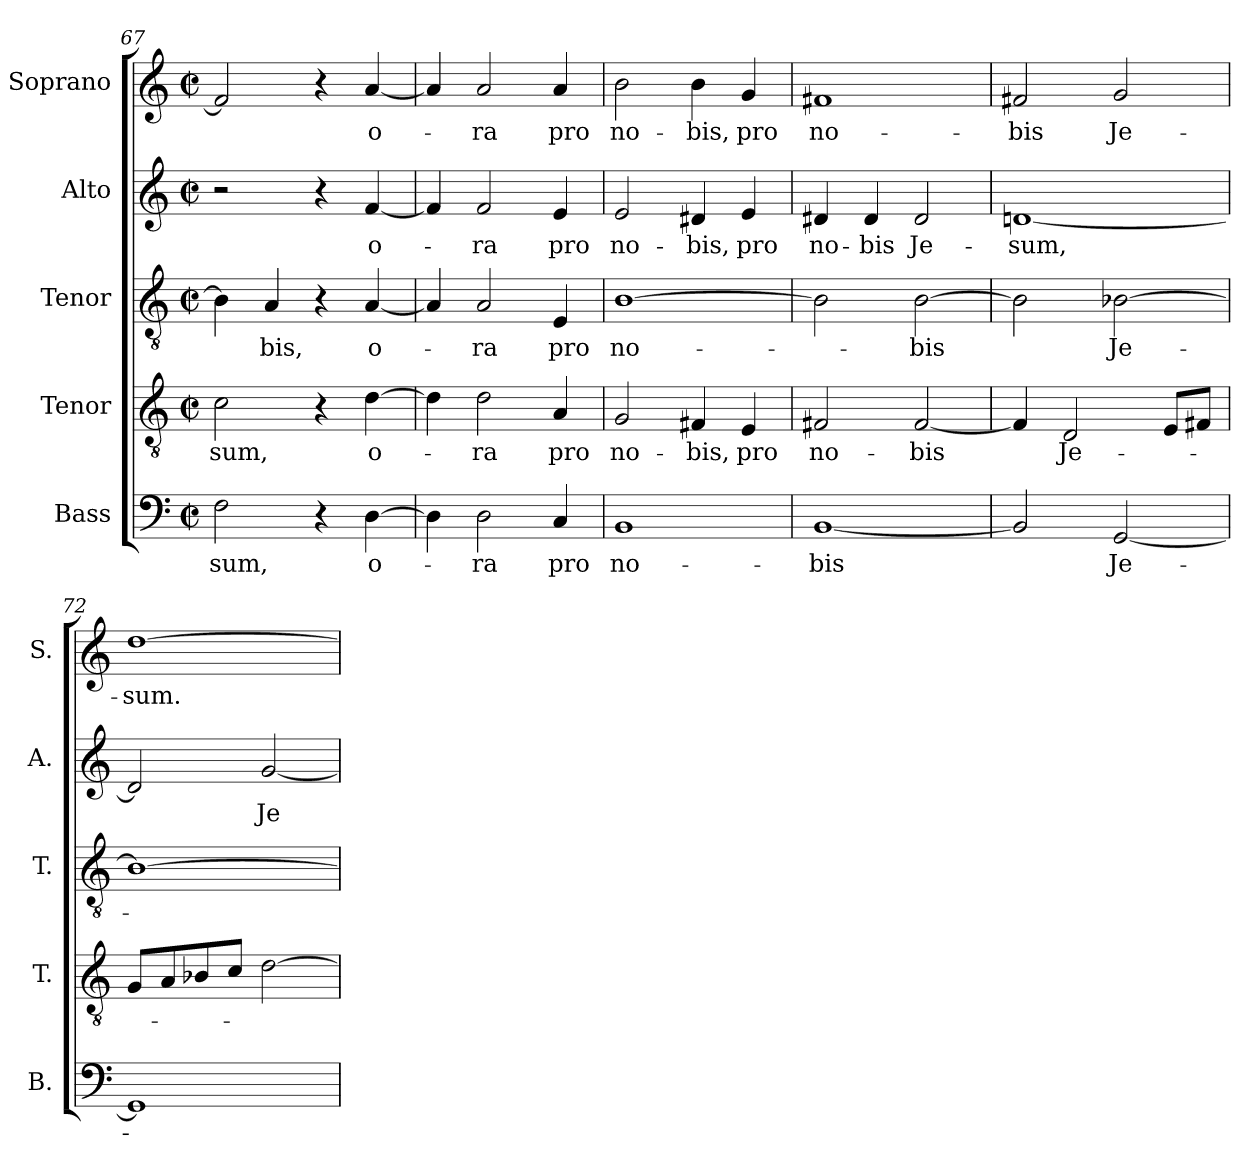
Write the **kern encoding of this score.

**kern	**text	**kern	**text	**kern	**text	**kern	**text	**kern	**text
*part5	*part5	*part4	*part4	*part3	*part3	*part2	*part2	*part1	*part1
*staff5	*staff5	*staff4	*staff4	*staff3	*staff3	*staff2	*staff2	*staff1	*staff1
*I"Bass	*	*I"Tenor	*	*I"Tenor	*	*I"Alto	*	*I"Soprano	*
*I'B.	*	*I'T.	*	*I'T.	*	*I'A.	*	*I'S.	*
*clefF4	*	*clefGv2	*	*clefGv2	*	*clefG2	*	*clefG2	*
*	*	*ITrd7c12	*	*ITrd7c12	*	*	*	*	*
*k[]	*	*k[]	*	*k[]	*	*k[]	*	*k[]	*
*C:	*	*C:	*	*C:	*	*C:	*	*C:	*
*M2/2	*	*M2/2	*	*M2/2	*	*M2/2	*	*M2/2	*
*met(c|)	*	*met(c|)	*	*met(c|)	*	*met(c|)	*	*met(c|)	*
=67	=67	=67	=67	=67	=67	=67	=67	=67	=67
!	!LO:LY:b:color=#000000	!	!	!	!	!	!	!	!
!	!	!	!LO:LY:b:color=#000000	!	!	!	!	!	!
2Fi\	-sum,	2Ci\	-sum,	4BB-i\]	.	2r	.	2fi/]	.
!	!	!	!	!	!LO:LY:b:color=#000000	!	!	!	!
.	.	.	.	4AAi/	-bis,	.	.	.	.
4r	.	4r	.	4r	.	4r	.	4r	.
!	!LO:LY:b:color=#000000	!	!	!	!	!	!	!	!
!	!	!	!LO:LY:b:color=#000000	!	!	!	!	!	!
!	!	!	!	!	!LO:LY:b:color=#000000	!	!	!	!
!	!	!	!	!	!	!	!LO:LY:b:color=#000000	!	!
!	!	!	!	!	!	!	!	!	!LO:LY:b:color=#000000
[4Di\	o-	[4Di\	o-	[4AAi/	o-	[4fi/	o-	[4ai/	o-
!!LO:PB:g=z
=68	=68	=68	=68	=68	=68	=68	=68	=68	=68
4Di\]	.	4Di\]	.	4AAi/]	.	4fi/]	.	4ai/]	.
!	!LO:LY:b:color=#000000	!	!	!	!	!	!	!	!
!	!	!	!LO:LY:b:color=#000000	!	!	!	!	!	!
!	!	!	!	!	!LO:LY:b:color=#000000	!	!	!	!
!	!	!	!	!	!	!	!LO:LY:b:color=#000000	!	!
!	!	!	!	!	!	!	!	!	!LO:LY:b:color=#000000
2Di\	-ra	2Di\	-ra	2AAi/	-ra	2fi/	-ra	2ai/	-ra
!	!LO:LY:b:color=#000000	!	!	!	!	!	!	!	!
!	!	!	!LO:LY:b:color=#000000	!	!	!	!	!	!
!	!	!	!	!	!LO:LY:b:color=#000000	!	!	!	!
!	!	!	!	!	!	!	!LO:LY:b:color=#000000	!	!
!	!	!	!	!	!	!	!	!	!LO:LY:b:color=#000000
4Ci/	pro	4AAi/	pro	4EEi/	pro	4ei/	pro	4ai/	pro
=69	=69	=69	=69	=69	=69	=69	=69	=69	=69
!	!LO:LY:b:color=#000000	!	!	!	!	!	!	!	!
!	!	!	!LO:LY:b:color=#000000	!	!	!	!	!	!
!	!	!	!	!	!LO:LY:b:color=#000000	!	!	!	!
!	!	!	!	!	!	!	!LO:LY:b:color=#000000	!	!
!	!	!	!	!	!	!	!	!	!LO:LY:b:color=#000000
1BBi	no-	2GGi/	no-	[1BBi	no-	2ei/	no-	2bi\	no-
!	!	!	!LO:LY:b:color=#000000	!	!	!	!	!	!
!	!	!	!	!	!	!	!LO:LY:b:color=#000000	!	!
!	!	!	!	!	!	!	!	!	!LO:LY:b:color=#000000
.	.	4FF#Xi/	-bis,	.	.	4d#Xi/	-bis,	4bi\	-bis,
!	!	!	!LO:LY:b:color=#000000	!	!	!	!	!	!
!	!	!	!	!	!	!	!LO:LY:b:color=#000000	!	!
!	!	!	!	!	!	!	!	!	!LO:LY:b:color=#000000
.	.	4EEi/	pro	.	.	4ei/	pro	4gi/	pro
=70	=70	=70	=70	=70	=70	=70	=70	=70	=70
!	!LO:LY:b:color=#000000	!	!	!	!	!	!	!	!
!	!	!	!LO:LY:b:color=#000000	!	!	!	!	!	!
!	!	!	!	!	!	!	!LO:LY:b:color=#000000	!	!
!	!	!	!	!	!	!	!	!	!LO:LY:b:color=#000000
[1BBi	-bis	2FF#Xi/	no-	2BBi\]	.	4d#Xi/	no-	1f#Xi	no-
!	!	!	!	!	!	!	!LO:LY:b:color=#000000	!	!
.	.	.	.	.	.	4d#i/	-bis	.	.
!	!	!	!LO:LY:b:color=#000000	!	!	!	!	!	!
!	!	!	!	!	!LO:LY:b:color=#000000	!	!	!	!
!	!	!	!	!	!	!	!LO:LY:b:color=#000000	!	!
.	.	[2FF#i/	-bis	[2BBi\	-bis	2d#i/	Je-	.	.
=71	=71	=71	=71	=71	=71	=71	=71	=71	=71
!	!	!	!	!	!	!	!LO:LY:b:color=#000000	!	!
!	!	!	!	!	!	!	!	!	!LO:LY:b:color=#000000
2BBi/]	.	4FF#i/]	.	2BBi\]	.	[1dni	-sum,	2f#Xi/	-bis
!	!	!	!LO:LY:b:color=#000000	!	!	!	!	!	!
.	.	2DDi/	Je-	.	.	.	.	.	.
!	!LO:LY:b:color=#000000	!	!	!	!	!	!	!	!
!	!	!	!	!	!LO:LY:b:color=#000000	!	!	!	!
!	!	!	!	!	!	!	!	!	!LO:LY:b:color=#000000
[2GGi/	Je-	.	.	[2BB-Xi\	Je-	.	.	2gi/	Je-
.	.	8EEi/L	.	.	.	.	.	.	.
.	.	8FF#Xi/J	.	.	.	.	.	.	.
=72	=72	=72	=72	=72	=72	=72	=72	=72	=72
!	!	!	!	!	!	!	!	!	!LO:LY:b:color=#000000
1GGi]	.	8GGi/L	.	1BB-i_	.	2di/]	.	[1ddi	-sum.
.	.	8AAi/	.	.	.	.	.	.	.
.	.	8BB-Xi/	.	.	.	.	.	.	.
.	.	8Ci/J	.	.	.	.	.	.	.
!	!	!	!	!	!	!	!LO:LY:b:color=#000000	!	!
.	.	[2Di\	.	.	.	[2gi/	Je-	.	.
=	=	=	=	=	=	=	=	=	=
*-	*-	*-	*-	*-	*-	*-	*-	*-	*-
